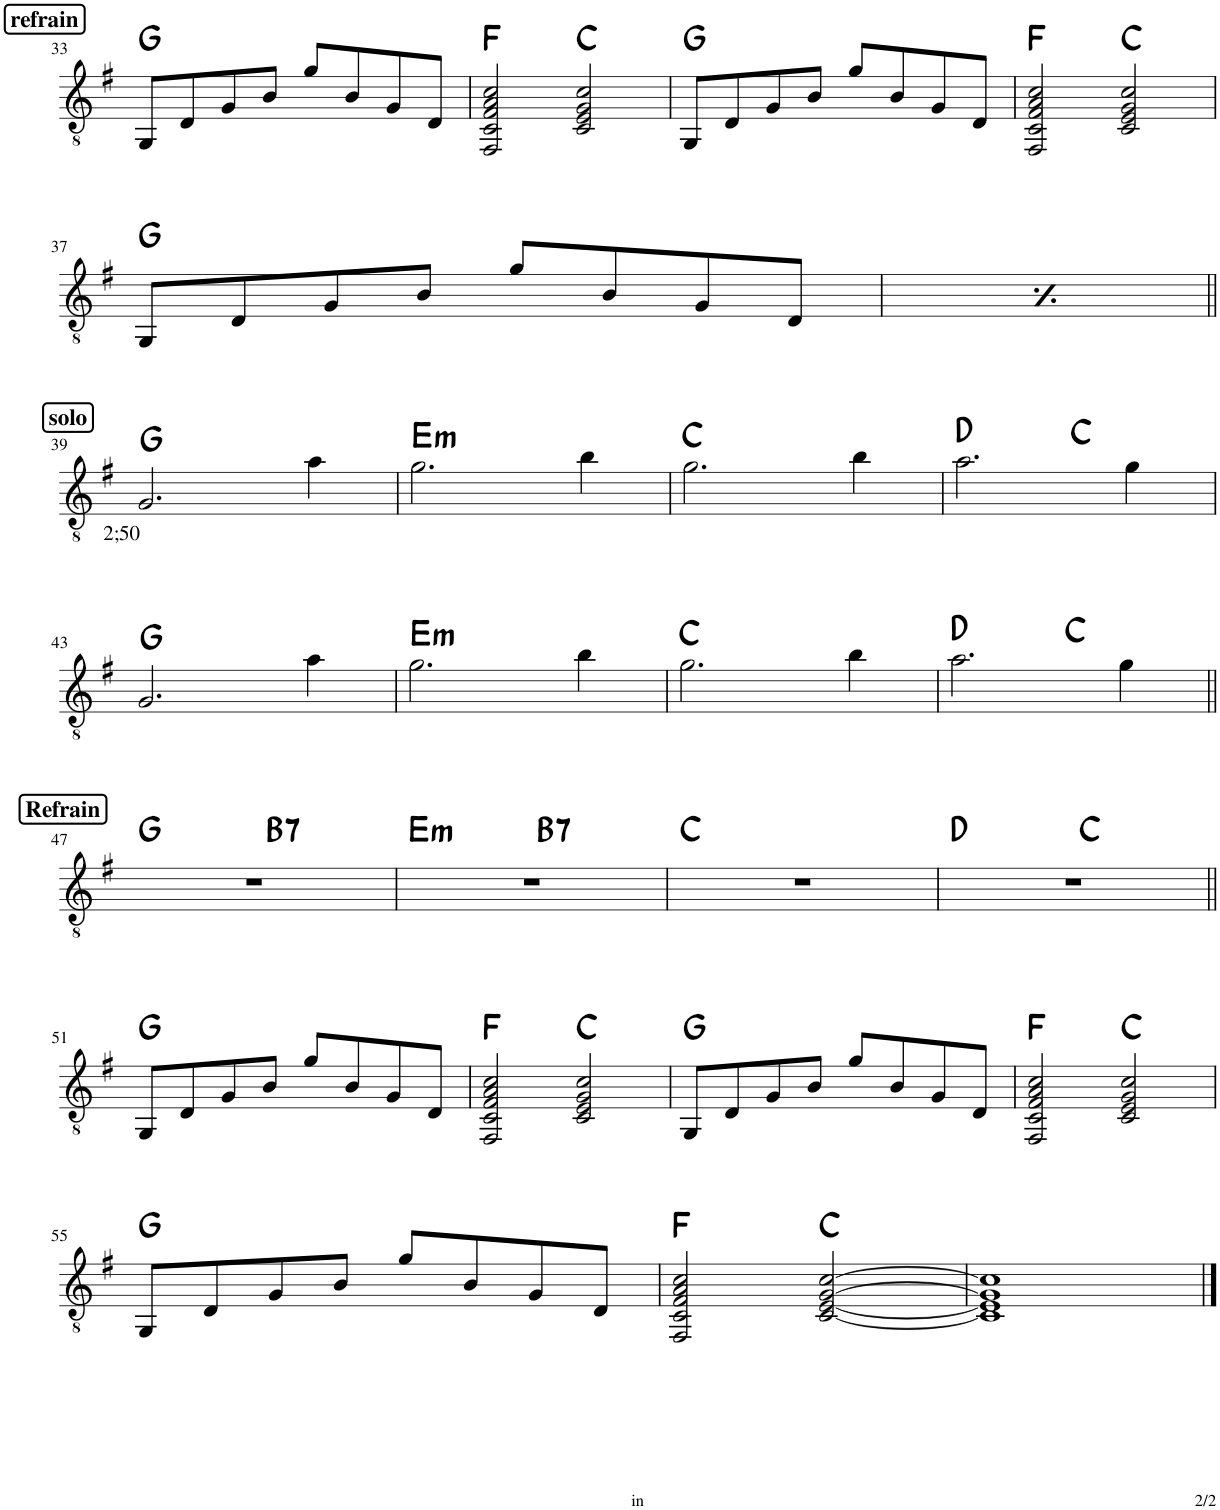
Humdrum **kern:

**kern	**harte
*part1	*part1
*staff1	*
*I"Classical Guitar	*
*I'Guit.	*
!!LO:PB:g=z
*clefGv2	*
*k[f#]	*
*M4/4	*
!!LO:REH:place=s1:a:B:cj:fs=11:t=refrain
=33	=33
8GG/L	G:maj
8D/	.
8G/	.
8B/J	.
8g/L	.
8B/	.
8G/	.
8D/J	.
=34	=34
2FF#/ 2C/ 2F#/ 2A/ 2c/	F:maj
2C/ 2E/ 2G/ 2c/	C:maj
=35	=35
8GG/L	G:maj
8D/	.
8G/	.
8B/J	.
8g/L	.
8B/	.
8G/	.
8D/J	.
=36	=36
2FF#/ 2C/ 2F#/ 2A/ 2c/	F:maj
2C/ 2E/ 2G/ 2c/	C:maj
!!LO:LB:g=z
=37	=37
8GG/L	G:maj
8D/	.
8G/	.
8B/J	.
8g/L	.
8B/	.
8G/	.
8D/J	.
=38	=38
8GG/L	G:maj
8D/	.
8G/	.
8B/J	.
8g/L	.
8B/	.
8G/	.
8D/J	.
!!LO:LB:g=z
!!LO:REH:place=s1:a:B:cj:fs=11:t=solo
=39||	=39||
!LO:TX:b:t=2;50	!
2.G/	G:maj
4a\	.
=40	=40
!	!LO:H:kt=m
2.g\	E:min
4b\	.
=41	=41
2.g\	C:maj
4b\	.
=42	=42
*^	*
2.a\	2ryy	D:maj
.	2ryy	C:maj
4g\	.	.
*v	*v	*
!!LO:LB:g=z
=43	=43
2.G/	G:maj
4a\	.
=44	=44
!	!LO:H:kt=m
2.g\	E:min
4b\	.
=45	=45
2.g\	C:maj
4b\	.
=46	=46
*^	*
2.a\	2ryy	D:maj
.	2ryy	C:maj
4g\	.	.
!!LO:LB:g=z	!!
!!LO:REH:place=s1:a:B:cj:fs=11:t=Refrain	!!
=47||	=47||	=47||
1r	2ryy	G:maj
!	!	!LO:H:kt=7
.	2ryy	B:7
=48	=48	=48
!	!	!LO:H:kt=m
1r	2ryy	E:min
!	!	!LO:H:kt=7
.	2ryy	B:7
*v	*v	*
=49	=49
1r	C:maj
=50	=50
*^	*
1r	2ryy	D:maj
.	2ryy	C:maj
*v	*v	*
!!LO:LB:g=z
=51||	=51||
8GG/L	G:maj
8D/	.
8G/	.
8B/J	.
8g/L	.
8B/	.
8G/	.
8D/J	.
=52	=52
2FF#/ 2C/ 2F#/ 2A/ 2c/	F:maj
2C/ 2E/ 2G/ 2c/	C:maj
=53	=53
8GG/L	G:maj
8D/	.
8G/	.
8B/J	.
8g/L	.
8B/	.
8G/	.
8D/J	.
=54	=54
2FF#/ 2C/ 2F#/ 2A/ 2c/	F:maj
2C/ 2E/ 2G/ 2c/	C:maj
!!LO:LB:g=z
=55	=55
8GG/L	G:maj
8D/	.
8G/	.
8B/J	.
8g/L	.
8B/	.
8G/	.
8D/J	.
=56	=56
2FF#/ 2C/ 2F#/ 2A/ 2c/	F:maj
[2C/ [2E/ [2G/ [2c/	C:maj
=57	=57
1C] 1E] 1G] 1c]	.
==	==
*-	*-
